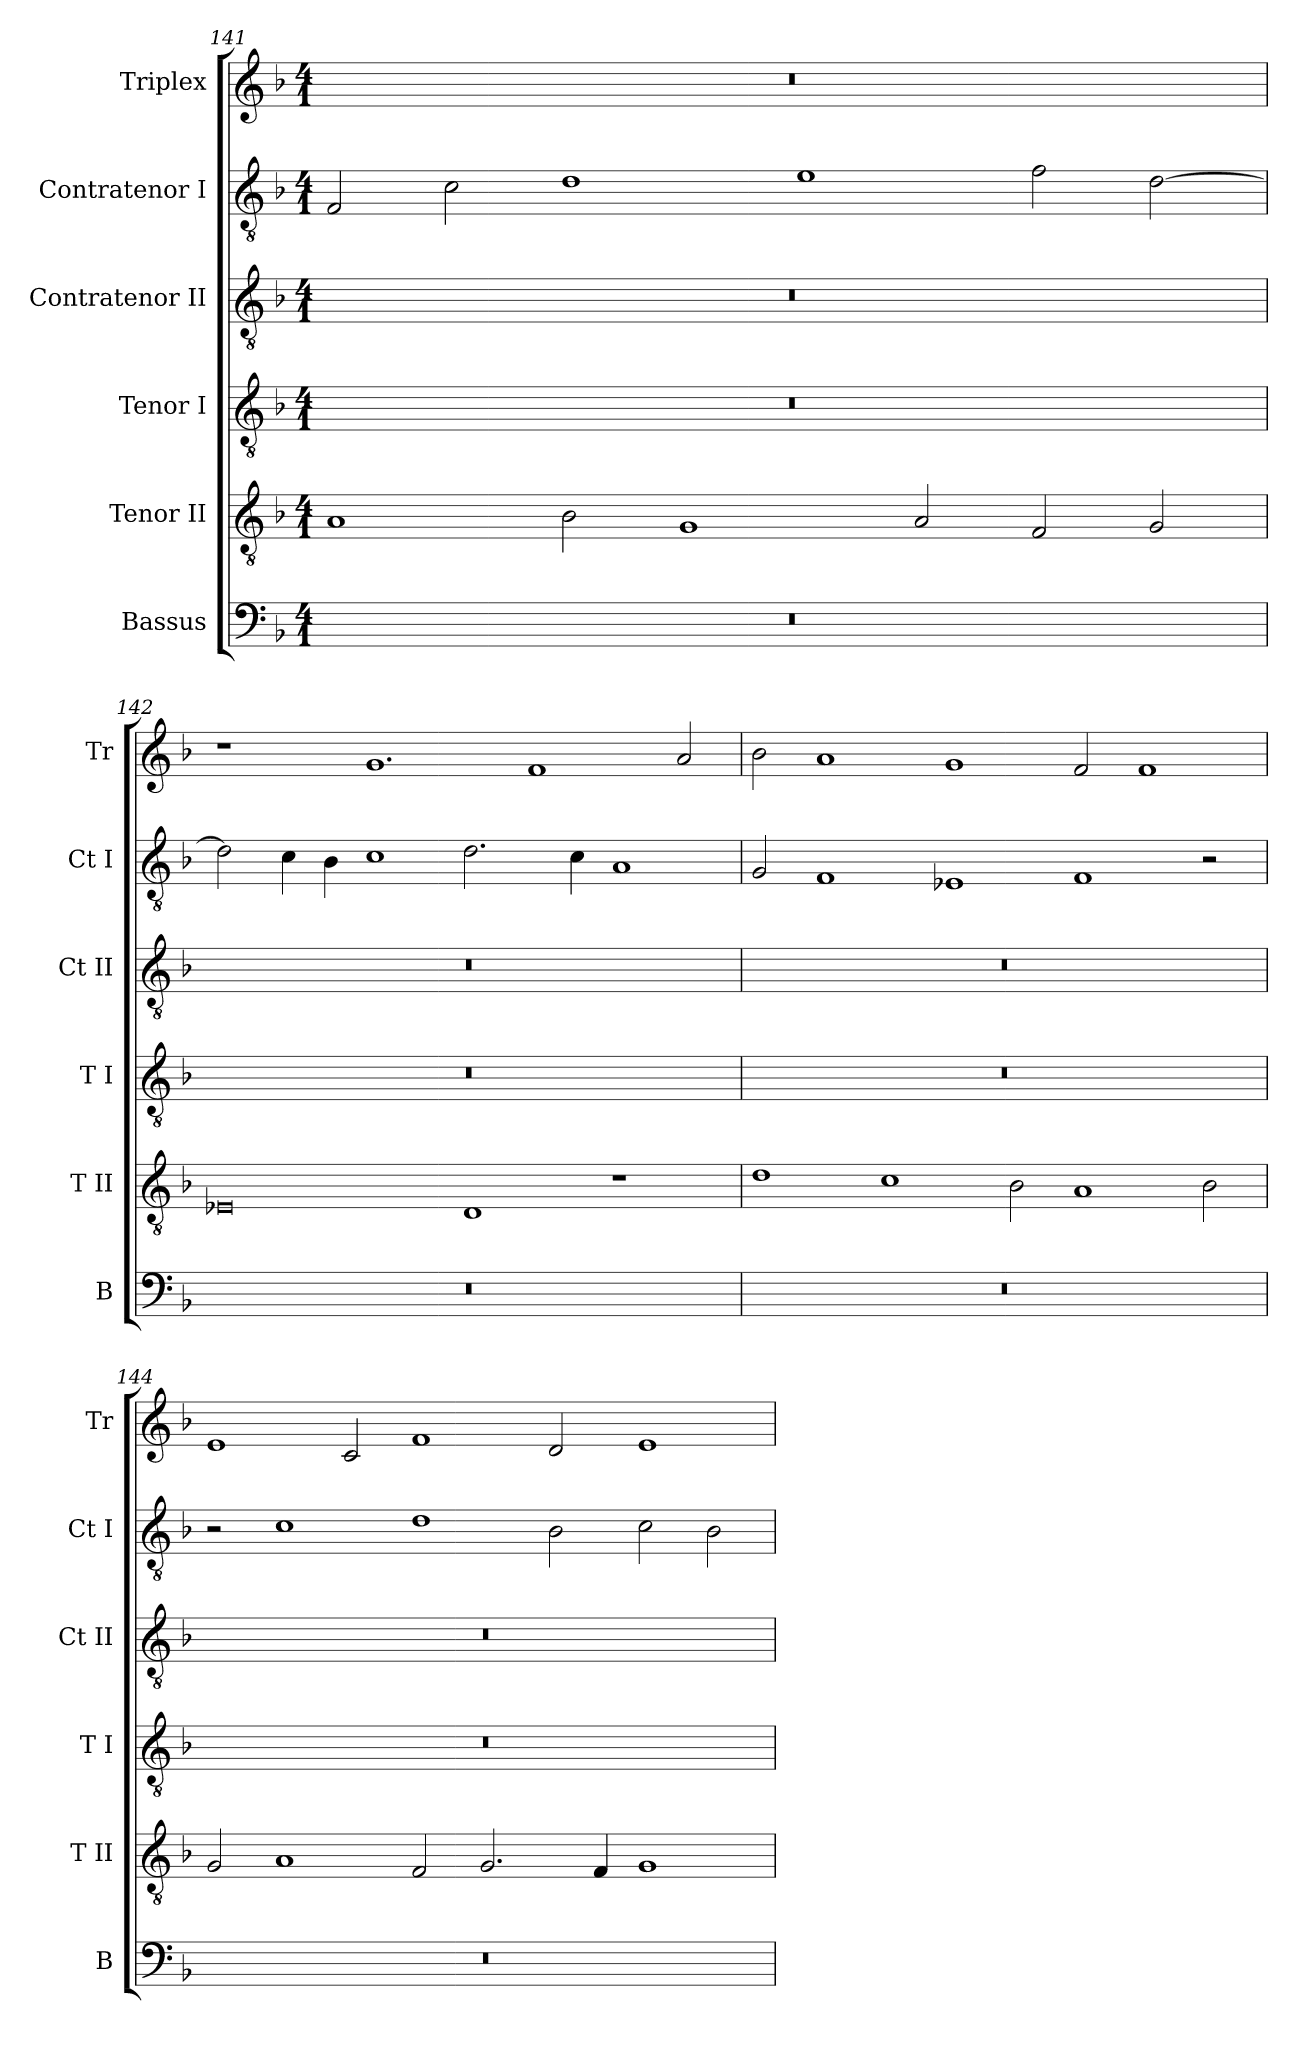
**kern	**kern	**kern	**kern	**kern	**kern
*part6	*part5	*part4	*part3	*part2	*part1
*staff6	*staff5	*staff4	*staff3	*staff2	*staff1
*I"Bassus	*I"Tenor II	*I"Tenor I	*I"Contratenor II	*I"Contratenor I	*I"Triplex
*I'B	*I'T II	*I'T I	*I'Ct II	*I'Ct I	*I'Tr
*clefF4	*clefGv2	*clefGv2	*clefGv2	*clefGv2	*clefG2
*	*ITrd7c12	*ITrd7c12	*ITrd7c12	*ITrd7c12	*
*k[b-]	*k[b-]	*k[b-]	*k[b-]	*k[b-]	*k[b-]
*F:	*F:	*F:	*F:	*F:	*F:
*M4/1	*M4/1	*M4/1	*M4/1	*M4/1	*M4/1
=141	=141	=141	=141	=141	=141
!LO:N:vis=1	!	!LO:N:vis=1	!LO:N:vis=1	!	!LO:N:vis=1
00r	1AAi	00r	00r	2FFi/	00r
.	.	.	.	2Ci\	.
.	2BB-i\	.	.	1Di	.
.	1GGi	.	.	.	.
.	.	.	.	1Ei	.
.	2AAi/	.	.	.	.
.	2FFi/	.	.	2Fi\	.
.	2GGi/	.	.	[>2Di\	.
!!LO:LB:g=z
=142	=142	=142	=142	=142	=142
!LO:N:vis=1	!	!LO:N:vis=1	!LO:N:vis=1	!	!
00r	0EE-Xi	00r	00r	2Di\]	1r
.	.	.	.	4Ci\	.
.	.	.	.	4BB-i\	.
.	.	.	.	1Ci	1.gi
.	1DDi	.	.	2.Di\	.
.	.	.	.	.	1fi
.	.	.	.	4Ci\	.
.	1r	.	.	1AAi	.
.	.	.	.	.	2ai/
=143	=143	=143	=143	=143	=143
!LO:N:vis=1	!	!LO:N:vis=1	!LO:N:vis=1	!	!
00r	1Di	00r	00r	2GGi/	2b-i\
.	.	.	.	1FFi	1ai
.	1Ci	.	.	.	.
.	.	.	.	1EE-Xi	1gi
.	2BB-i\	.	.	.	.
.	1AAi	.	.	1FFi	2fi/
.	.	.	.	.	1fi
.	2BB-i\	.	.	2r	.
=144	=144	=144	=144	=144	=144
!LO:N:vis=1	!	!LO:N:vis=1	!LO:N:vis=1	!	!
00r	2GGi/	00r	00r	2r	1ei
.	1AAi	.	.	1Ci	.
.	.	.	.	.	2ci/
.	2FFi/	.	.	1Di	1fi
.	2.GGi/	.	.	.	.
.	.	.	.	2BB-i\	2di/
.	4FFi/	.	.	.	.
.	1GGi	.	.	2Ci\	1ei
.	.	.	.	2BB-i\	.
=	=	=	=	=	=
*-	*-	*-	*-	*-	*-
